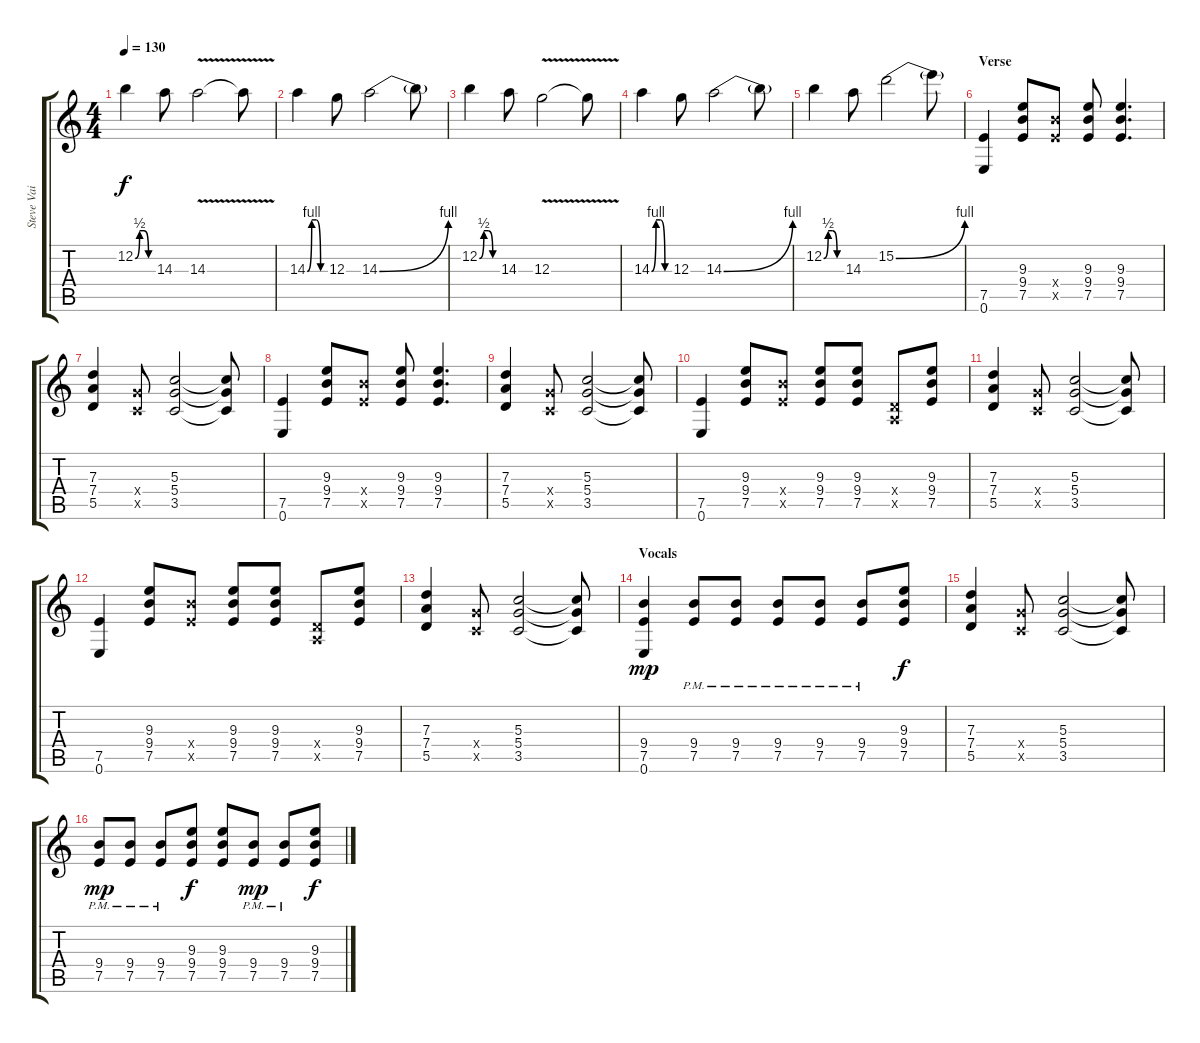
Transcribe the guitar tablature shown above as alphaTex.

\track ("Steve Vai" "Steve Vai") {instrument distortionguitar}
\staff {score tabs}
\tuning (E4 B3 G3 D3 A2 E2) {hide}
\ts (4 4)
\tempo 130
\clef g2
\ks c
12.2{be (custom 0 0 15 2 30 2 45 0 60 0)}.4{dy f} 14.3.8 14.3{v}.2 14.3{t}.8 |
14.3{be (custom 0 0 15 4 30 4 45 0 60 0)}.4 12.3.8 14.3{be (bend 0 0 60 4)}.2 14.3{t}.8 |
12.2{be (custom 0 0 15 2 30 2 45 0 60 0)}.4 14.3.8 12.3{v}.2 12.3{t}.8 |
14.3{be (custom 0 0 15 4 30 4 45 0 60 0)}.4 12.3.8 14.3{be (bend 0 0 60 4)}.2 14.3{t}.8 |
12.2{be (custom 0 0 15 2 30 2 45 0 60 0)}.4 14.3.8 15.2{be (bend 0 0 60 4)}.2 15.2{t}.8 |
\section ("" "Verse")
(7.5 0.6).4 (9.3 9.4 7.5).8 (9.4{x} 7.5{x}).8 (9.3 9.4 7.5).8 (9.3 9.4 7.5).4{d} |
(7.3 7.4 5.5).4 (5.4{x} 3.5{x}).8 (5.3 5.4 3.5).2 (5.3{t} 5.4{t} 3.5{t}).8 |
(7.5 0.6).4 (9.3 9.4 7.5).8 (9.4{x} 7.5{x}).8 (9.3 9.4 7.5).8 (9.3 9.4 7.5).4{d} |
(7.3 7.4 5.5).4 (5.4{x} 3.5{x}).8 (5.3 5.4 3.5).2 (5.3{t} 5.4{t} 3.5{t}).8 |
(7.5 0.6).4 (9.3 9.4 7.5).8 (9.4{x} 7.5{x}).8 (9.3 9.4 7.5).8 (9.3 9.4 7.5).8 (0.4{x} 0.5{x}).8 (9.3 9.4 7.5).8 |
(7.3 7.4 5.5).4 (5.4{x} 3.5{x}).8 (5.3 5.4 3.5).2 (5.3{t} 5.4{t} 3.5{t}).8 |
(7.5 0.6).4 (9.3 9.4 7.5).8 (9.4{x} 7.5{x}).8 (9.3 9.4 7.5).8 (9.3 9.4 7.5).8 (0.4{x} 0.5{x}).8 (9.3 9.4 7.5).8 |
(7.3 7.4 5.5).4 (5.4{x} 3.5{x}).8 (5.3 5.4 3.5).2 (5.3{t} 5.4{t} 3.5{t}).8 |
\section ("" "Vocals")
(9.4 7.5 0.6).4{dy mp} (9.4{pm} 7.5{pm}).8 (9.4{pm} 7.5{pm}).8 (9.4{pm} 7.5{pm}).8 (9.4{pm} 7.5{pm}).8 (9.4{pm} 7.5{pm}).8 (9.3 9.4 7.5).8{dy f} |
(7.3 7.4 5.5).4 (5.4{x} 3.5{x}).8 (5.3 5.4 3.5).2 (5.3{t} 5.4{t} 3.5{t}).8 |
(9.4{pm} 7.5{pm}).8{dy mp} (9.4{pm} 7.5{pm}).8 (9.4{pm} 7.5{pm}).8 (9.3 9.4 7.5).8{dy f} (9.3 9.4 7.5).8 (9.4{pm} 7.5{pm}).8{dy mp} (9.4{pm} 7.5{pm}).8 (9.3 9.4 7.5).8{dy f}
